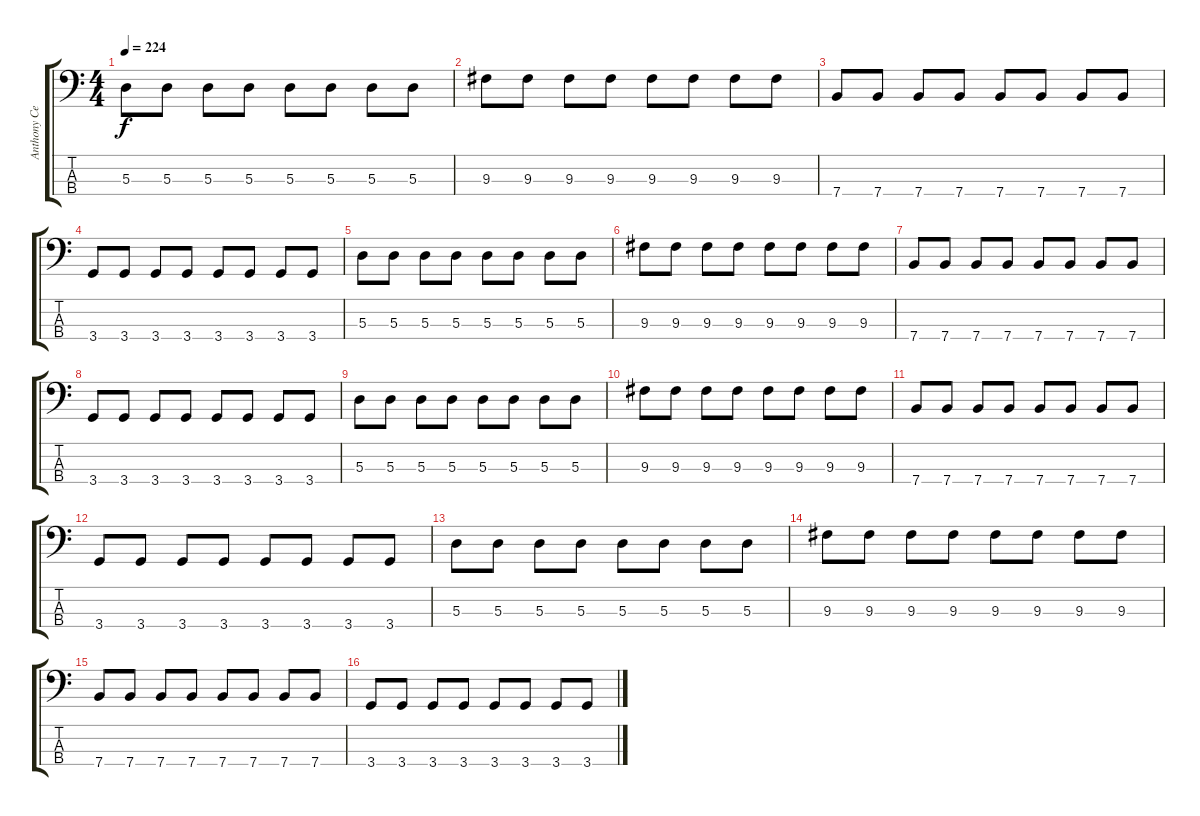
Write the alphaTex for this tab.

\track ("Anthony Celestino (Bass)" "Anthony Ce") {instrument electricbasspick}
\staff {score tabs}
\tuning (G2 D2 A1 E1) {hide}
\ts (4 4)
\tempo 224
\clef f4
\ks c
5.3.8{dy f} 5.3.8 5.3.8 5.3.8 5.3.8 5.3.8 5.3.8 5.3.8 |
9.3.8 9.3.8 9.3.8 9.3.8 9.3.8 9.3.8 9.3.8 9.3.8 |
7.4.8 7.4.8 7.4.8 7.4.8 7.4.8 7.4.8 7.4.8 7.4.8 |
3.4.8 3.4.8 3.4.8 3.4.8 3.4.8 3.4.8 3.4.8 3.4.8 |
5.3.8 5.3.8 5.3.8 5.3.8 5.3.8 5.3.8 5.3.8 5.3.8 |
9.3.8 9.3.8 9.3.8 9.3.8 9.3.8 9.3.8 9.3.8 9.3.8 |
7.4.8 7.4.8 7.4.8 7.4.8 7.4.8 7.4.8 7.4.8 7.4.8 |
3.4.8 3.4.8 3.4.8 3.4.8 3.4.8 3.4.8 3.4.8 3.4.8 |
5.3.8 5.3.8 5.3.8 5.3.8 5.3.8 5.3.8 5.3.8 5.3.8 |
9.3.8 9.3.8 9.3.8 9.3.8 9.3.8 9.3.8 9.3.8 9.3.8 |
7.4.8 7.4.8 7.4.8 7.4.8 7.4.8 7.4.8 7.4.8 7.4.8 |
3.4.8 3.4.8 3.4.8 3.4.8 3.4.8 3.4.8 3.4.8 3.4.8 |
5.3.8 5.3.8 5.3.8 5.3.8 5.3.8 5.3.8 5.3.8 5.3.8 |
9.3.8 9.3.8 9.3.8 9.3.8 9.3.8 9.3.8 9.3.8 9.3.8 |
7.4.8 7.4.8 7.4.8 7.4.8 7.4.8 7.4.8 7.4.8 7.4.8 |
3.4.8 3.4.8 3.4.8 3.4.8 3.4.8 3.4.8 3.4.8 3.4.8
